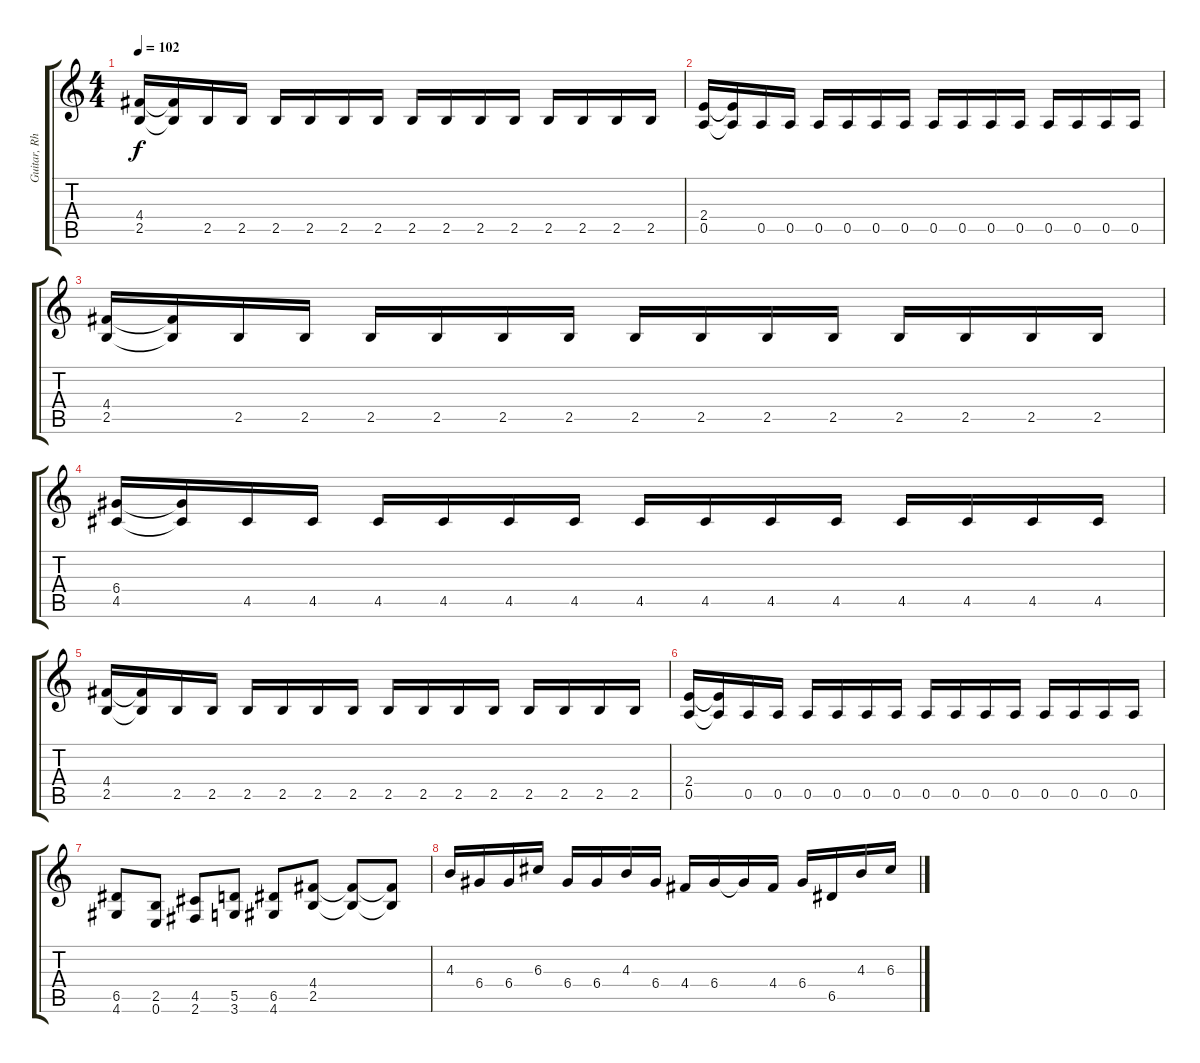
\track ("Guitar, Rhythm 2" "Guitar, Rh") {instrument acousticguitarsteel}
\staff {score tabs}
\tuning (E4 B3 G3 D3 A2 E2) {hide}
\ts (4 4)
\tempo 102
\clef g2
\ks c
(4.4 2.5).16{dy f} (4.4{t} 2.5{t}).16 2.5.16 2.5.16 2.5.16 2.5.16 2.5.16 2.5.16 2.5.16 2.5.16 2.5.16 2.5.16 2.5.16 2.5.16 2.5.16 2.5.16 |
(2.4 0.5).16 (2.4{t} 0.5{t}).16 0.5.16 0.5.16 0.5.16 0.5.16 0.5.16 0.5.16 0.5.16 0.5.16 0.5.16 0.5.16 0.5.16 0.5.16 0.5.16 0.5.16 |
(4.4 2.5).16 (4.4{t} 2.5{t}).16 2.5.16 2.5.16 2.5.16 2.5.16 2.5.16 2.5.16 2.5.16 2.5.16 2.5.16 2.5.16 2.5.16 2.5.16 2.5.16 2.5.16 |
(6.4 4.5).16 (6.4{t} 4.5{t}).16 4.5.16 4.5.16 4.5.16 4.5.16 4.5.16 4.5.16 4.5.16 4.5.16 4.5.16 4.5.16 4.5.16 4.5.16 4.5.16 4.5.16 |
(4.4 2.5).16 (4.4{t} 2.5{t}).16 2.5.16 2.5.16 2.5.16 2.5.16 2.5.16 2.5.16 2.5.16 2.5.16 2.5.16 2.5.16 2.5.16 2.5.16 2.5.16 2.5.16 |
(2.4 0.5).16 (2.4{t} 0.5{t}).16 0.5.16 0.5.16 0.5.16 0.5.16 0.5.16 0.5.16 0.5.16 0.5.16 0.5.16 0.5.16 0.5.16 0.5.16 0.5.16 0.5.16 |
(6.5 4.6).8 (2.5 0.6).8 (4.5 2.6).8 (5.5 3.6).8 (6.5 4.6).8 (4.4 2.5).8 (4.4{t} 2.5{t}).8 (4.4{t} 2.5{t}).8 |
4.3.16 6.4.16 6.4.16 6.3.16 6.4.16 6.4.16 4.3.16 6.4.16 4.4.16 6.4.16 6.4{t}.16 4.4.16 6.4.16 6.5.16 4.3.16 6.3.16
